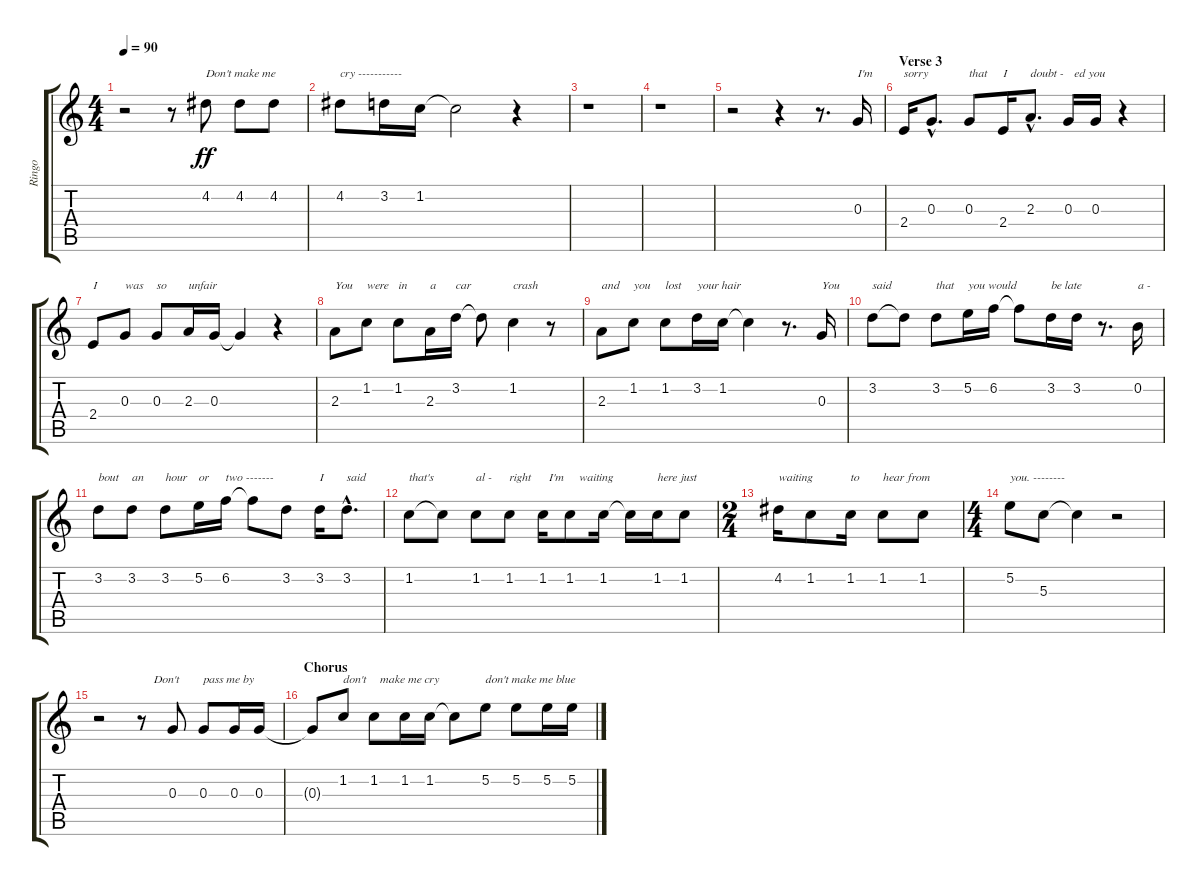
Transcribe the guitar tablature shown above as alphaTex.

\track ("Ringo" "Ringo") {instrument acousticguitarsteel}
\staff {score tabs}
\tuning (E4 B3 G3 D3 A2 E2) {hide}
\ts (4 4)
\tempo 90
\clef g2
\ks c
r.2{dy ff} r.8 4.2.8{txt "Don't make me"} 4.2.8 4.2.8 |
4.2.8{txt "cry -----------"} 3.2.16 1.2.16 1.2{t}.2 r.4 |
r.1 |
r.1 |
r.2 r.4 r.8{d} 0.3.16{txt "I'm"} |
\section ("" "Verse 3")
2.4.16{txt "sorry"} 0.3{hac}.8{d} 0.3.8{txt "that"} 2.4.16{txt "I"} 2.3{hac}.8{d txt "doubt -"} 0.3.16{txt "  ed you"} 0.3.16 r.4 |
2.4.8{txt "I"} 0.3.8{txt "was"} 0.3.8{txt "so"} 2.3.16{txt "unfair"} 0.3.16 0.3{t}.4 r.4 |
2.3.8{txt "You"} 1.2.8{txt "were"} 1.2.8{txt "in"} 2.3.16{txt "a"} 3.2.16{txt "car"} 3.2{t}.8 1.2.4{txt "crash"} r.8 |
2.3.8{txt "and"} 1.2.8{txt "you"} 1.2.8{txt "lost"} 3.2.16{txt "your hair"} 1.2.16 1.2{t}.4 r.8{d} 0.3.16{txt "You"} |
3.2.8{txt "said"} 3.2{t}.8 3.2.8{txt "that"} 5.2.16{txt "you would"} 6.2.16 6.2{t}.8 3.2.16{txt "be late"} 3.2.16 r.8{d} 0.2.16{txt "a -"} |
3.2.8{txt "bout"} 3.2.8{txt "an"} 3.2.8{txt "hour"} 5.2.16{txt "or"} 6.2.16{txt "two -------"} 6.2{t}.8{txt " "} 3.2.8 3.2.16{txt "I"} 3.2{hac}.8{d txt "said"} |
1.2.8{txt "that's"} 1.2{t}.8 1.2.8{txt "al -"} 1.2.8{txt "right"} 1.2.16{txt "  I'm"} 1.2.8{txt "   waiting"} 1.2.16 1.2{t}.16 1.2.16{txt "here just"} 1.2.8 |
\ts (2 4)
4.2.16{txt "waiting"} 1.2.8 1.2.16{txt "to"} 1.2.8{txt "hear from"} 1.2.8{txt " "} |
\ts (4 4)
5.2.8{txt "you. --------"} 5.3.8 5.3{t}.4 r.2 |
r.2 r.8{txt "    Don't"} 0.3.8{txt " "} 0.3.8{txt "pass me by"} 0.3.16 0.3.16 |
\section ("" "Chorus")
0.3{t}.8 1.2.8{txt "don't"} 1.2.8{txt "  make me cry"} 1.2.16 1.2.16 1.2{t}.8 5.2.8{txt "don't make me blue"} 5.2.8 5.2.16 5.2{h}.16
